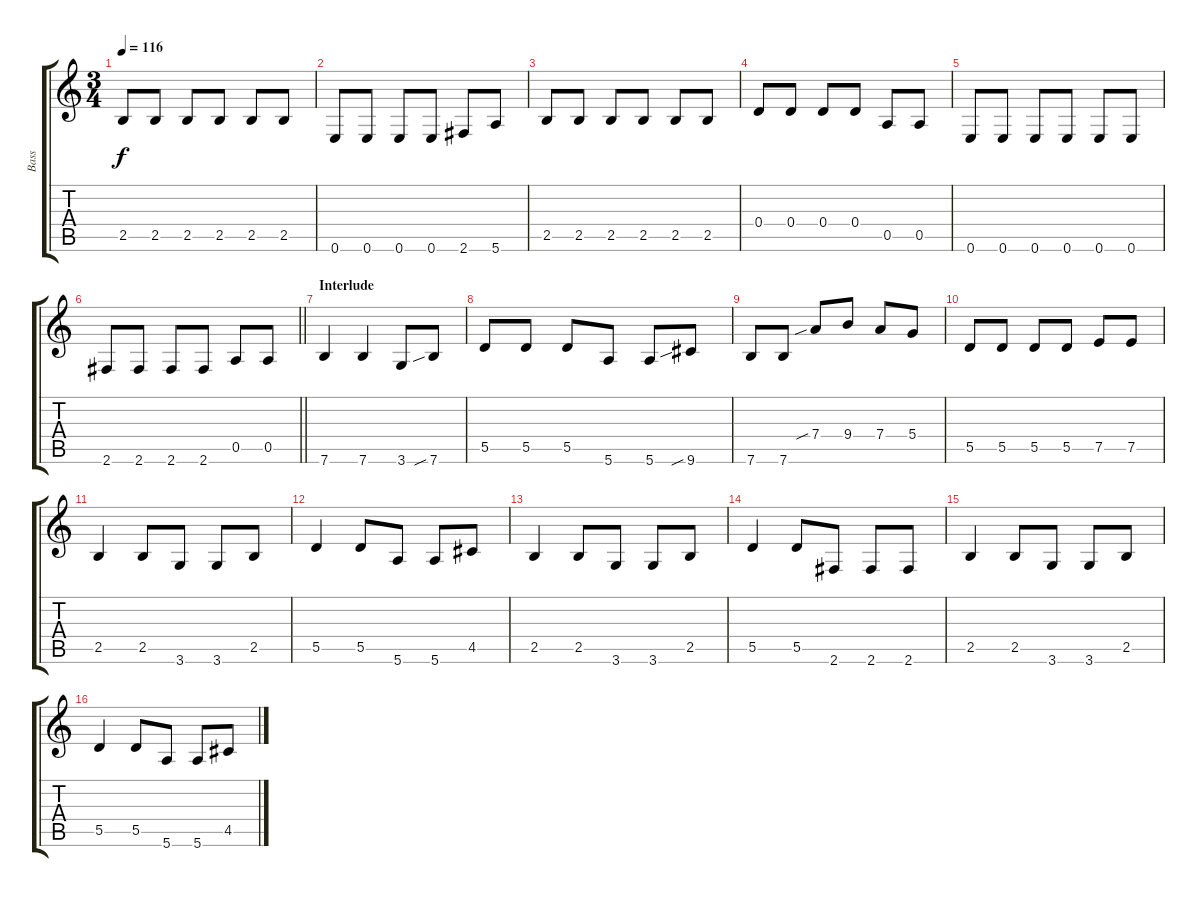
\track ("Bass" "Bass") {instrument electricbassfinger}
\staff {score tabs}
\tuning (E4 B3 G3 D3 A2 E2) {hide}
\ts (3 4)
\tempo 116
\clef g2
\ks c
2.5.8{dy f} 2.5.8 2.5.8 2.5.8 2.5.8 2.5.8 |
0.6.8 0.6.8 0.6.8 0.6.8 2.6.8 5.6.8 |
2.5.8 2.5.8 2.5.8 2.5.8 2.5.8 2.5.8 |
0.4.8 0.4.8 0.4.8 0.4.8 0.5.8 0.5.8 |
0.6.8 0.6.8 0.6.8 0.6.8 0.6.8 0.6.8 |
\barLineRight lightlight
2.6.8 2.6.8 2.6.8 2.6.8 0.5.8 0.5.8 |
\section ("" "Interlude")
7.6.4 7.6.4 3.6.8 7.6{sib}.8 |
5.5.8 5.5.8 5.5.8 5.6.8 5.6.8 9.6{sib}.8 |
7.6.8 7.6.8 7.4{sib}.8 9.4.8 7.4.8 5.4.8 |
5.5.8 5.5.8 5.5.8 5.5.8 7.5.8 7.5.8 |
2.5.4 2.5.8 3.6.8 3.6.8 2.5.8 |
5.5.4 5.5.8 5.6.8 5.6.8 4.5.8 |
2.5.4 2.5.8 3.6.8 3.6.8 2.5.8 |
5.5.4 5.5.8 2.6.8 2.6.8 2.6.8 |
2.5.4 2.5.8 3.6.8 3.6.8 2.5.8 |
5.5.4 5.5.8 5.6.8 5.6.8 4.5.8
